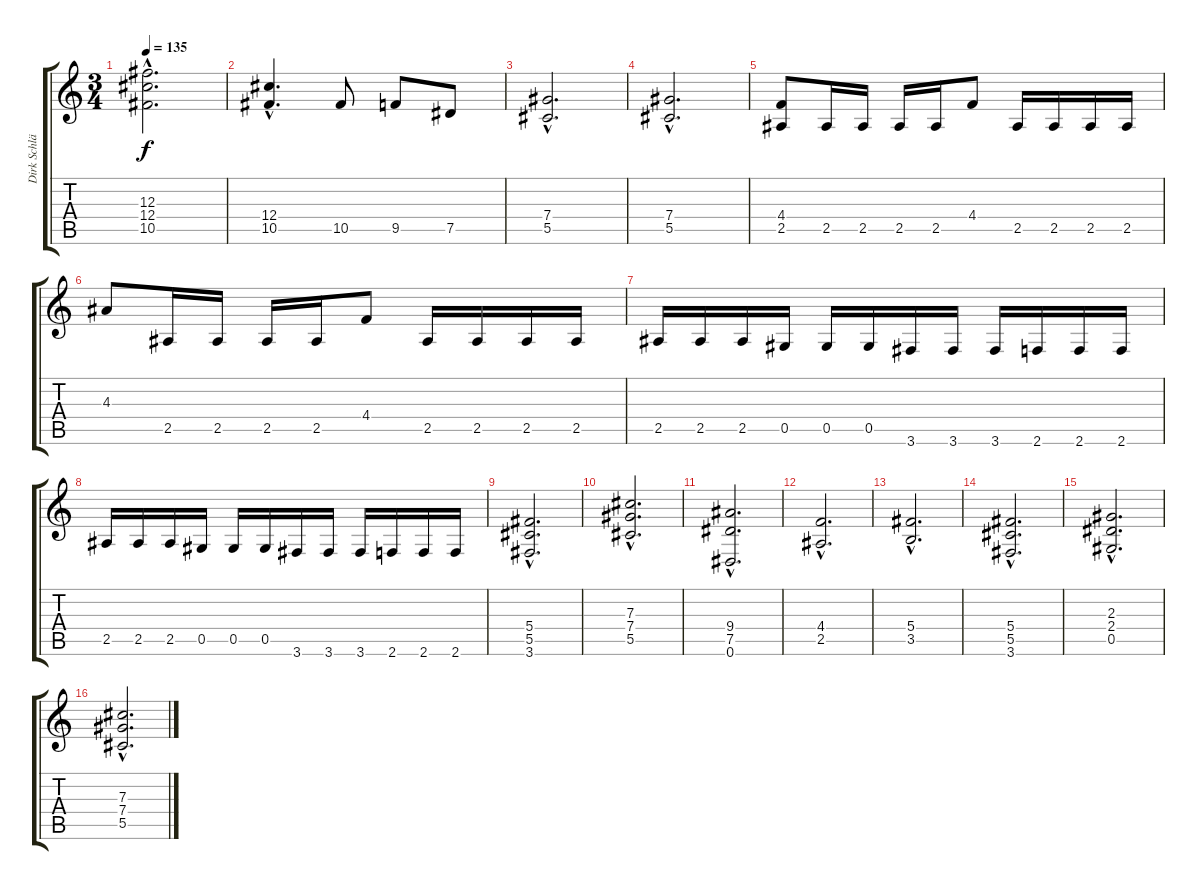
\track ("Dirk Schlächter" "Dirk Schlä") {instrument overdrivenguitar}
\staff {score tabs}
\tuning (Eb4 Bb3 Gb3 Db3 Ab2 Eb2) {hide}
\ts (3 4)
\tempo 135
\clef g2
\ks c
(12.3{hac} 12.4{hac} 10.5{hac}).2{d dy f} |
(12.4{hac} 10.5{hac}).4{d} 10.5.8 9.5.8 7.5.8 |
(7.4{hac} 5.5{hac}).2{d} |
(7.4{hac} 5.5{hac}).2{d} |
(4.4 2.5).8 2.5.16 2.5.16 2.5.16 2.5.16 4.4.8 2.5.16 2.5.16 2.5.16 2.5.16 |
4.3.8 2.5.16 2.5.16 2.5.16 2.5.16 4.4.8 2.5.16 2.5.16 2.5.16 2.5.16 |
2.5.16 2.5.16 2.5.16 0.5.16 0.5.16 0.5.16 3.6.16 3.6.16 3.6.16 2.6.16 2.6.16 2.6.16 |
2.5.16 2.5.16 2.5.16 0.5.16 0.5.16 0.5.16 3.6.16 3.6.16 3.6.16 2.6.16 2.6.16 2.6.16 |
(5.4{hac} 5.5{hac} 3.6{hac}).2{d} |
(7.3{hac} 7.4{hac} 5.5{hac}).2{d} |
(9.4{hac} 7.5{hac} 0.6{hac}).2{d} |
(4.4{hac} 2.5{hac}).2{d} |
(5.4{hac} 3.5{hac}).2{d} |
(5.4{hac} 5.5{hac} 3.6{hac}).2{d} |
(2.3{hac} 2.4{hac} 0.5{hac}).2{d} |
(7.3{hac} 7.4{hac} 5.5{hac}).2{d}
